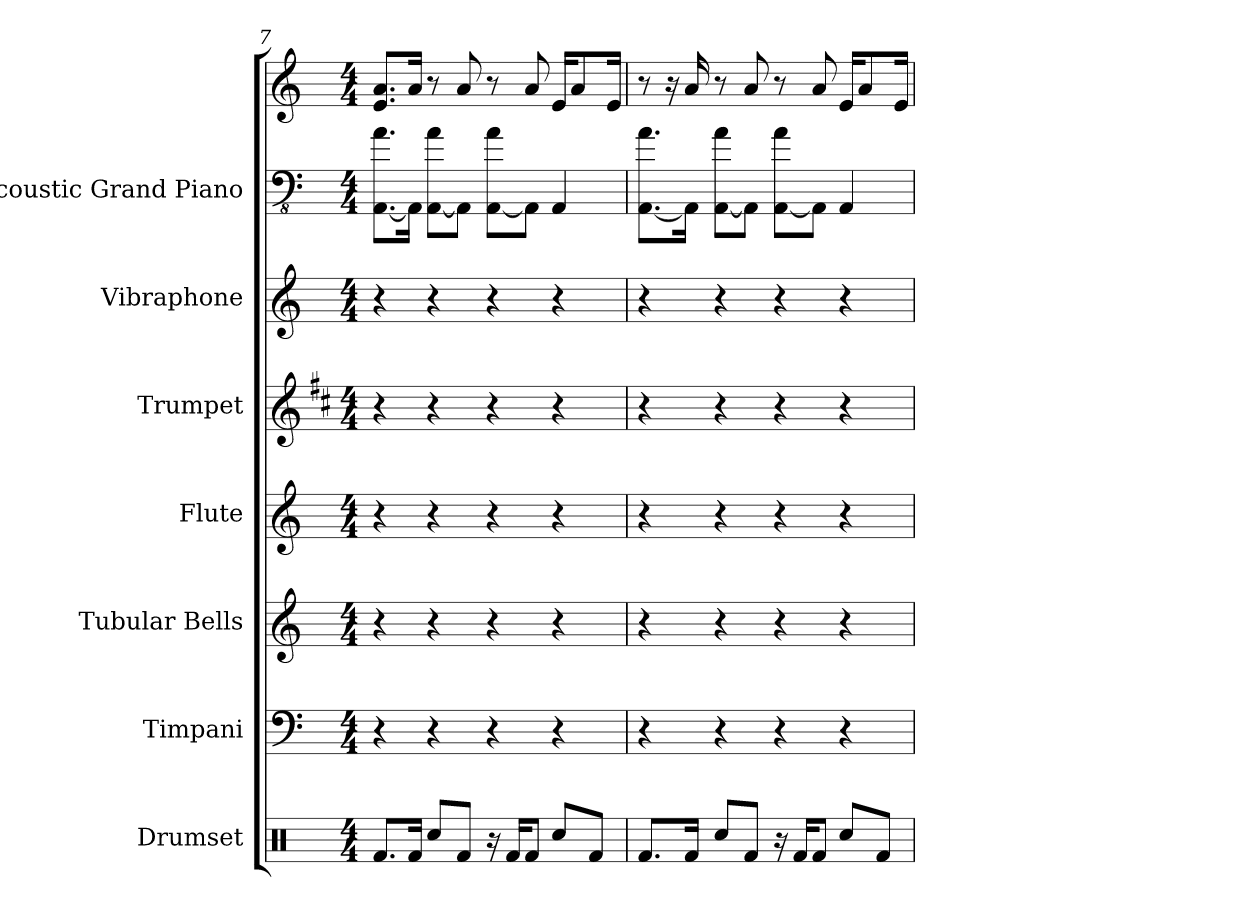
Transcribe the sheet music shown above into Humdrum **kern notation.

**kern	**kern	**kern	**kern	**kern	**kern	**kern	**kern
*part7	*part6	*part5	*part4	*part3	*part2	*part1	*part1
*staff8	*staff7	*staff6	*staff5	*staff4	*staff3	*staff2	*staff1
*I"Drumset	*I"Timpani	*I"Tubular Bells	*I"Flute	*I"Trumpet	*I"Vibraphone	*I"Acoustic Grand Piano	*
*I'Drs.	*I'Timp	*I'Tbells	*I'Fl	*I'Tpt	*I'Vbp	*I'Pno	*
*clefX	*clefF4	*clefG2	*clefG2	*clefG2	*clefG2	*clefFv4	*clefG2
*	*	*	*	*ITrd1c2	*	*	*
*k[]	*k[]	*k[]	*k[]	*k[]	*k[]	*k[]	*k[]
*M4/4	*M4/4	*M4/4	*M4/4	*M4/4	*M4/4	*M4/4	*M4/4
=7	=7	=7	=7	=7	=7	=7	=7
8.RfL	4r	4r	4r	4r	4r	8.A [8.AAAL	8.a 8.eL
16RfJk	.	.	.	.	.	16AAAJk]	16aJk
8RccL	4r	4r	4r	4r	4r	8A [8AAAL	8r
8RfJ	.	.	.	.	.	8AAAJ]	8a
16r	4r	4r	4r	4r	4r	8A [8AAAL	8r
16RfKL	.	.	.	.	.	.	.
8RfJ	.	.	.	.	.	8AAAJ]	8a
8RccL	4r	4r	4r	4r	4r	4AAA	16eKL
.	.	.	.	.	.	.	8a
8RfJ	.	.	.	.	.	.	.
.	.	.	.	.	.	.	16eJk
=8	=8	=8	=8	=8	=8	=8	=8
8.RfL	4r	4r	4r	4r	4r	8.A [8.AAAL	8r
.	.	.	.	.	.	.	16r
16RfJk	.	.	.	.	.	16AAAJk]	16a
8RccL	4r	4r	4r	4r	4r	8A [8AAAL	8r
8RfJ	.	.	.	.	.	8AAAJ]	8a
16r	4r	4r	4r	4r	4r	8A [8AAAL	8r
16RfKL	.	.	.	.	.	.	.
8RfJ	.	.	.	.	.	8AAAJ]	8a
8RccL	4r	4r	4r	4r	4r	4AAA	16eKL
.	.	.	.	.	.	.	8a
8RfJ	.	.	.	.	.	.	.
.	.	.	.	.	.	.	16eJk
=	=	=	=	=	=	=	=
*-	*-	*-	*-	*-	*-	*-	*-
